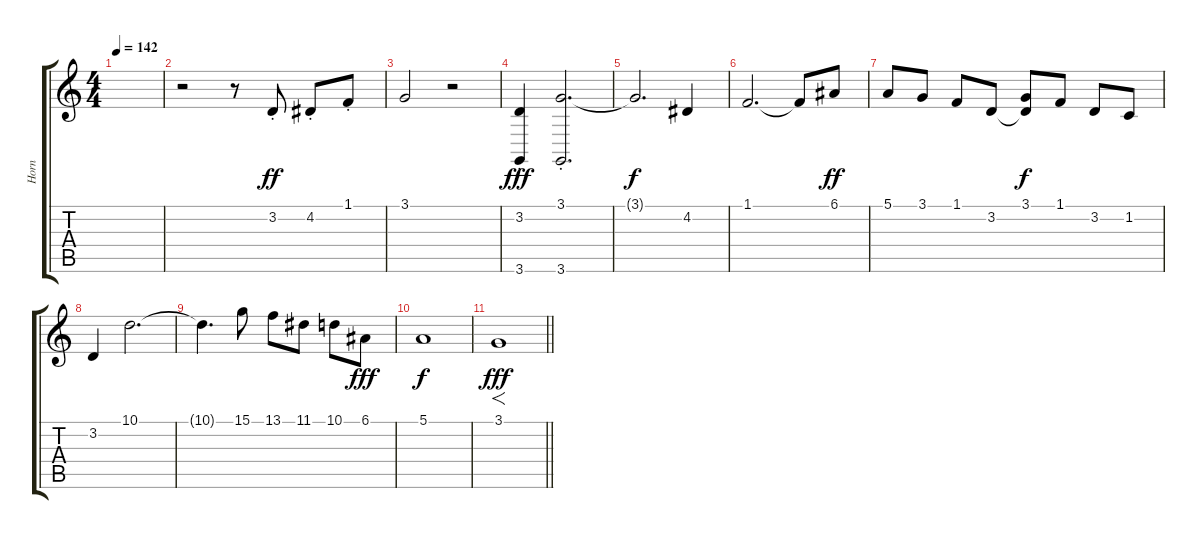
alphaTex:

\track ("Horn" "Horn") {instrument frenchhorn}
\staff {score tabs}
\tuning (E4 B3 G3 D3 A2 E2) {hide}
\ts (4 4)
\tempo 142
\clef g2
\ks c
|
r.2 r.8 3.2{st}.8{dy ff} 4.2{st}.8 1.1{st}.8 |
3.1.2 r.2 |
(3.2 3.6{st}).4{dy fff} (3.1 3.6{st}).2{d} |
3.1{t}.2{d dy f} 4.2.4 |
1.1.2{d} 1.1{t}.8 6.1.8{dy ff} |
5.1.8 3.1.8 1.1.8 3.2.8 (3.1 3.2{t}).8{dy f} 1.1.8 3.2.8 1.2.8 |
3.2.4 10.1.2{d} |
10.1{t}.4{d} 15.1.8 13.1.8 11.1.8 10.1.8 6.1.8{dy fff} |
5.1.1{dy f} |
\barLineRight lightlight
3.1.1{f dy fff}
